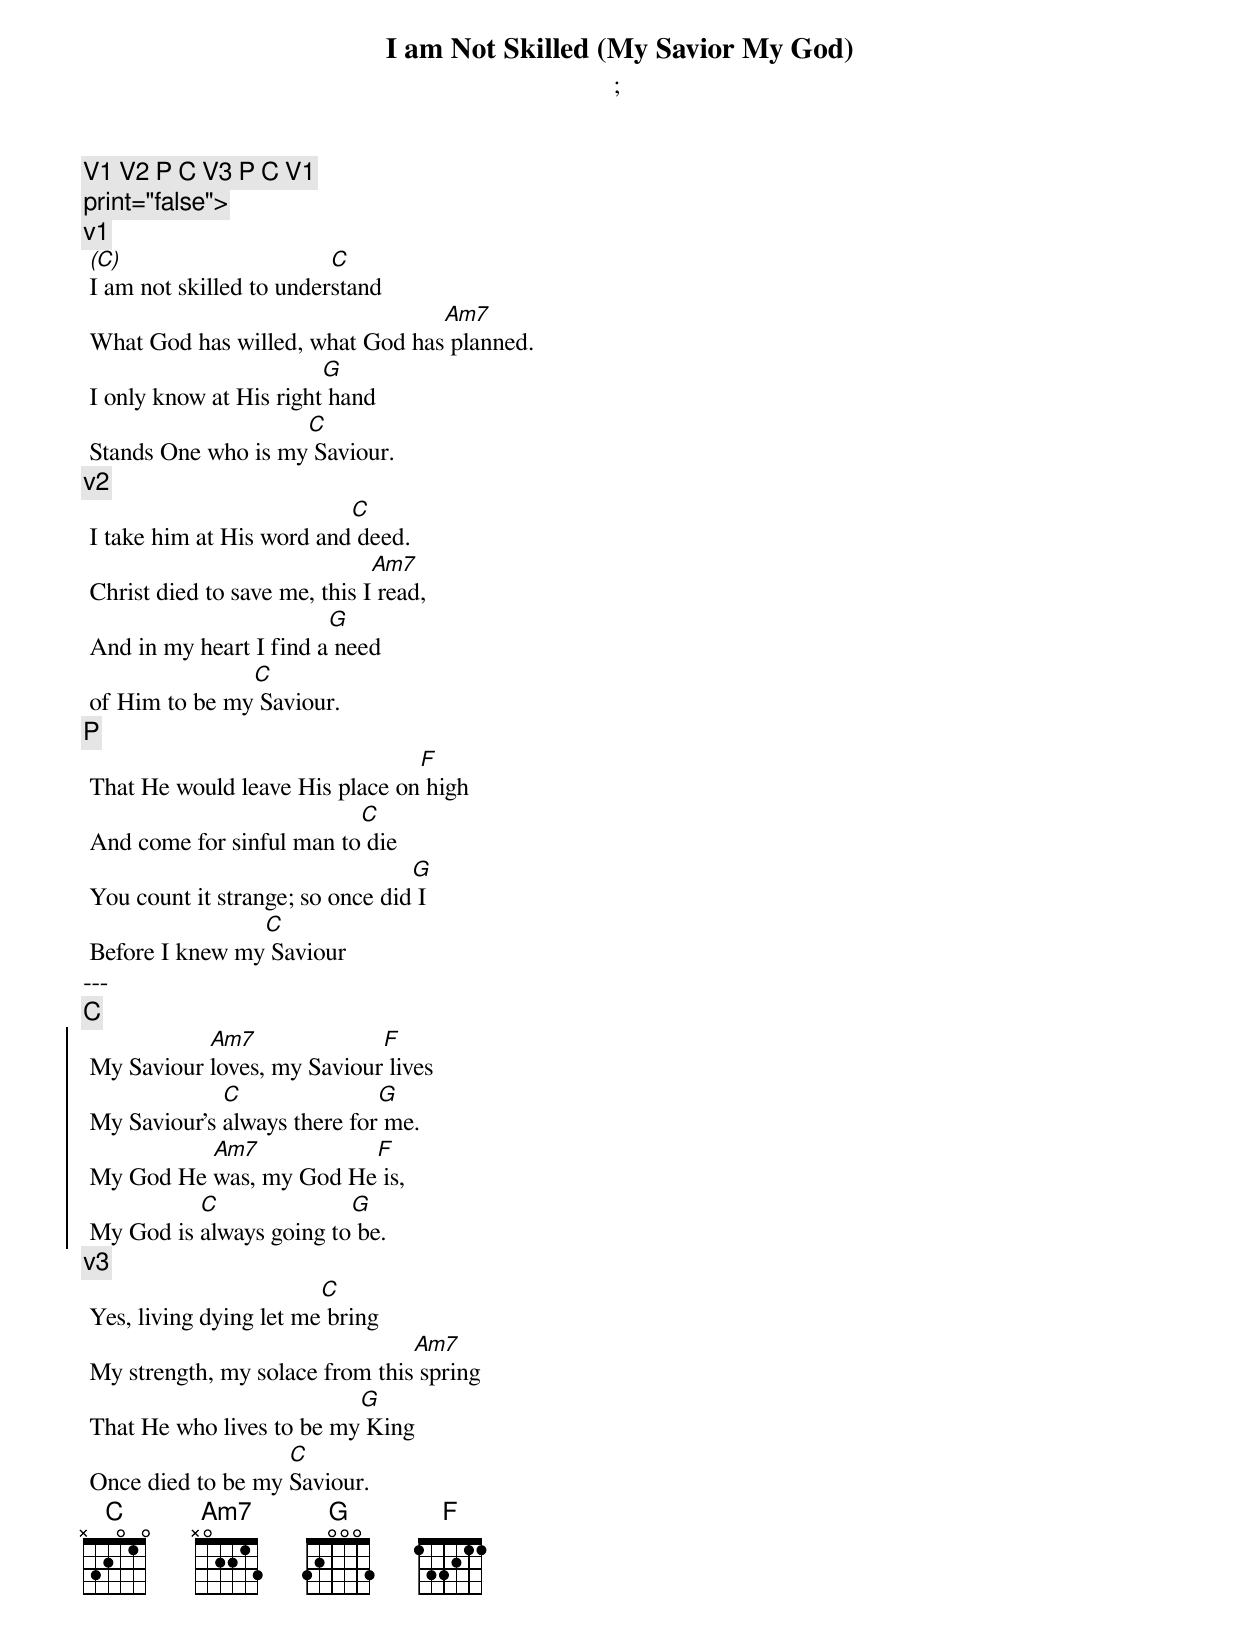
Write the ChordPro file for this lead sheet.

{title:I am Not Skilled (My Savior My God)}
{subtitle:}
{subtitle:}
{comment:V1 V2 P C V3 P C V1}
{comment:}
{comment:print="false">}
{comment:v1}
 [(C)]I am not skilled to under[C]stand
 What God has willed, what God has[Am7] planned.
 I only know at His right[G] hand
 Stands One who is my[C] Saviour.
{comment:v2}
 I take him at His word and[C] deed.
 Christ died to save me, this I[Am7] read,
 And in my heart I find a[G] need
 of Him to be my[C] Saviour.
{comment:P}
 That He would leave His place on[F] high
 And come for sinful man to[C] die
 You count it strange; so once did[G] I
 Before I knew my[C] Saviour
---
{comment:C}
{soc}
 My Saviour [Am7]loves, my Saviour[F] lives
 My Saviour's [C]always there for[G] me.
 My God He [Am7]was, my God He[F] is,
 My God is [C]always going to[G] be.
{eoc}
{comment:v3}
 Yes, living dying let me[C] bring
 My strength, my solace from this[Am7] spring
 That He who lives to be my[G] King
 Once died to be my [C]Saviour.
